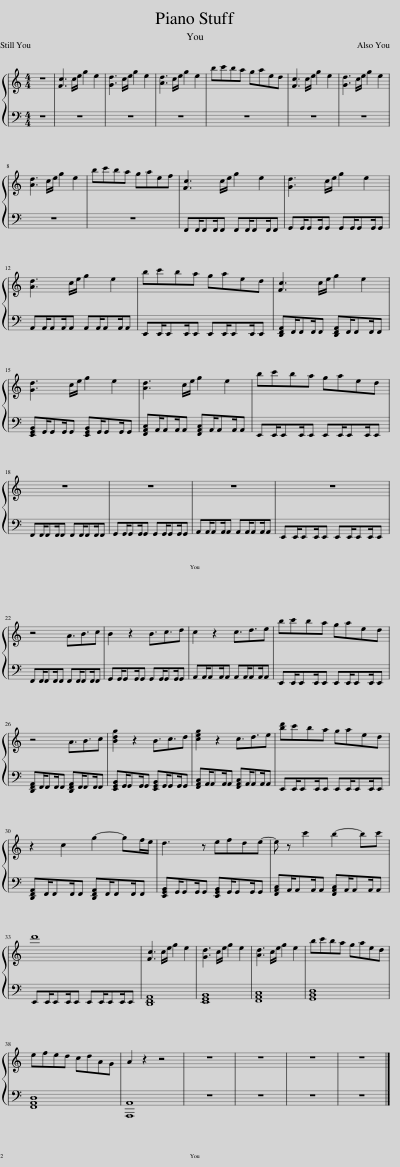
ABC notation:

X:1
%%score { 1 | 2 }
L:1/8
M:4/4
I:linebreak $
K:C
V:1 treble
V:2 bass
V:1
 z8 | [Fc]3 c/e/ g2 e2 | [Gd]3 c/e/ g2 e2 | [Ad]3 c/e/ g2 e2 | bc'ba gaed | %5
 [Fc]3 c/e/ g2 e2 | [Gd]3 c/e/ g2 e2 |$ [Ad]3 c/e/ g2 e2 | bc'ba gaef | [Fc]3 c/e/ g2 e2 | %10
 [Gd]3 c/e/ g2 e2 |$ [Ad]3 c/e/ g2 e2 | bc'ba gaed | [Fc]3 c/e/ g2 e2 |$ [Gd]3 c/e/ g2 e2 | %15
 [Ad]3 c/e/ g2 e2 | bc'ba gaed |$ z8 | z8 | z8 | %20
 z8 |$ z4 A3/2B3/2c | B2 z2 B3/2c3/2d | c2 z2 c3/2d3/2e | bc'ba gaed |$ %25
 z4 A3/2B3/2c | [Bdg]2 z2 B3/2c3/2d | [ceg]2 z2 c3/2d3/2e | [bd']c'ba gaed |$ z2 c2 g2- gf/e/ | %30
 d3 z efde- | e z c'2 b2- bc' |$ d'8 | [Fc]3 c/e/ g2 e2 | [Gd]3 c/e/ g2 e2 | %35
 [Ad]3 c/e/ g2 e2 | bc'ba gaed |$ efed cdAG | A2 z2 z4 | z8 | %40
 z8 | z8 | z8 |] %43
V:2
 z8 | z8 | z8 | z8 | z8 | %5
 z8 | z8 |$ z8 | z8 | F,,F,,/F,,F,,/F,, F,,F,,/F,,F,,/F,, | %10
 G,,G,,/G,,G,,/G,, G,,G,,/G,,G,,/G,, |$ A,,A,,/A,,A,,/A,, A,,A,,/A,,A,,/A,, | E,,E,,/E,,E,,/E,, E,,E,,/E,,E,,/E,, | [D,,F,,A,,]F,,/F,,F,,/F,, [D,,F,,A,,]F,,/F,,F,,/F,, |$ [E,,G,,B,,]G,,/G,,G,,/G,, [E,,G,,B,,]G,,/G,,G,,/G,, | %15
 [F,,A,,C,]A,,/A,,A,,/A,, [F,,A,,C,]A,,/A,,A,,/A,, | E,,E,,/E,,E,,/E,, E,,E,,/E,,E,,/E,, |$ F,,F,,/F,,F,,/F,, F,,F,,/F,,F,,/F,, | G,,G,,/G,,G,,/G,, G,,G,,/G,,G,,/G,, | A,,A,,/A,,A,,/A,, A,,A,,/A,,A,,/A,, | %20
 E,,E,,/E,,E,,/E,, E,,E,,/E,,E,,/E,, |$ F,,F,,/F,,F,,/F,, F,,F,,/F,,F,,/F,, | G,,G,,/G,,G,,/G,, G,,G,,/G,,G,,/G,, | A,,A,,/A,,A,,/A,, A,,A,,/A,,A,,/A,, | E,,E,,/E,,E,,/E,, E,,E,,/E,,E,,/E,, |$ %25
 [D,,F,,A,,]F,,/F,,F,,/F,, [D,,F,,A,,]F,,/F,,F,,/F,, | [E,,G,,B,,]G,,/G,,G,,/G,, [E,,G,,B,,]G,,/G,,G,,/G,, | [F,,A,,C,]A,,/A,,A,,/A,, [F,,A,,C,]A,,/A,,A,,/A,, | E,,E,,/E,,E,,/E,, E,,E,,/E,,E,,/E,, |$ [D,,F,,A,,]F,,/F,,F,,/F,, [D,,F,,A,,]F,,/F,,F,,/F,, | %30
 [E,,G,,B,,]G,,/G,,G,,/G,, [E,,G,,B,,]G,,/G,,G,,/G,, | [F,,A,,C,]A,,/A,,A,,/A,, [F,,A,,C,]A,,/A,,A,,/A,, |$ E,,E,,/E,,E,,/E,, E,,E,,/E,,E,,/E,, | [D,,F,,A,,]8 | [E,,G,,B,,]8 | %35
 [F,,A,,C,]8 | [G,,B,,D,]8 |$ [F,,A,,D,]8 | [A,,,A,,]8 | z8 | %40
 z8 | z8 | z8 |] %43
